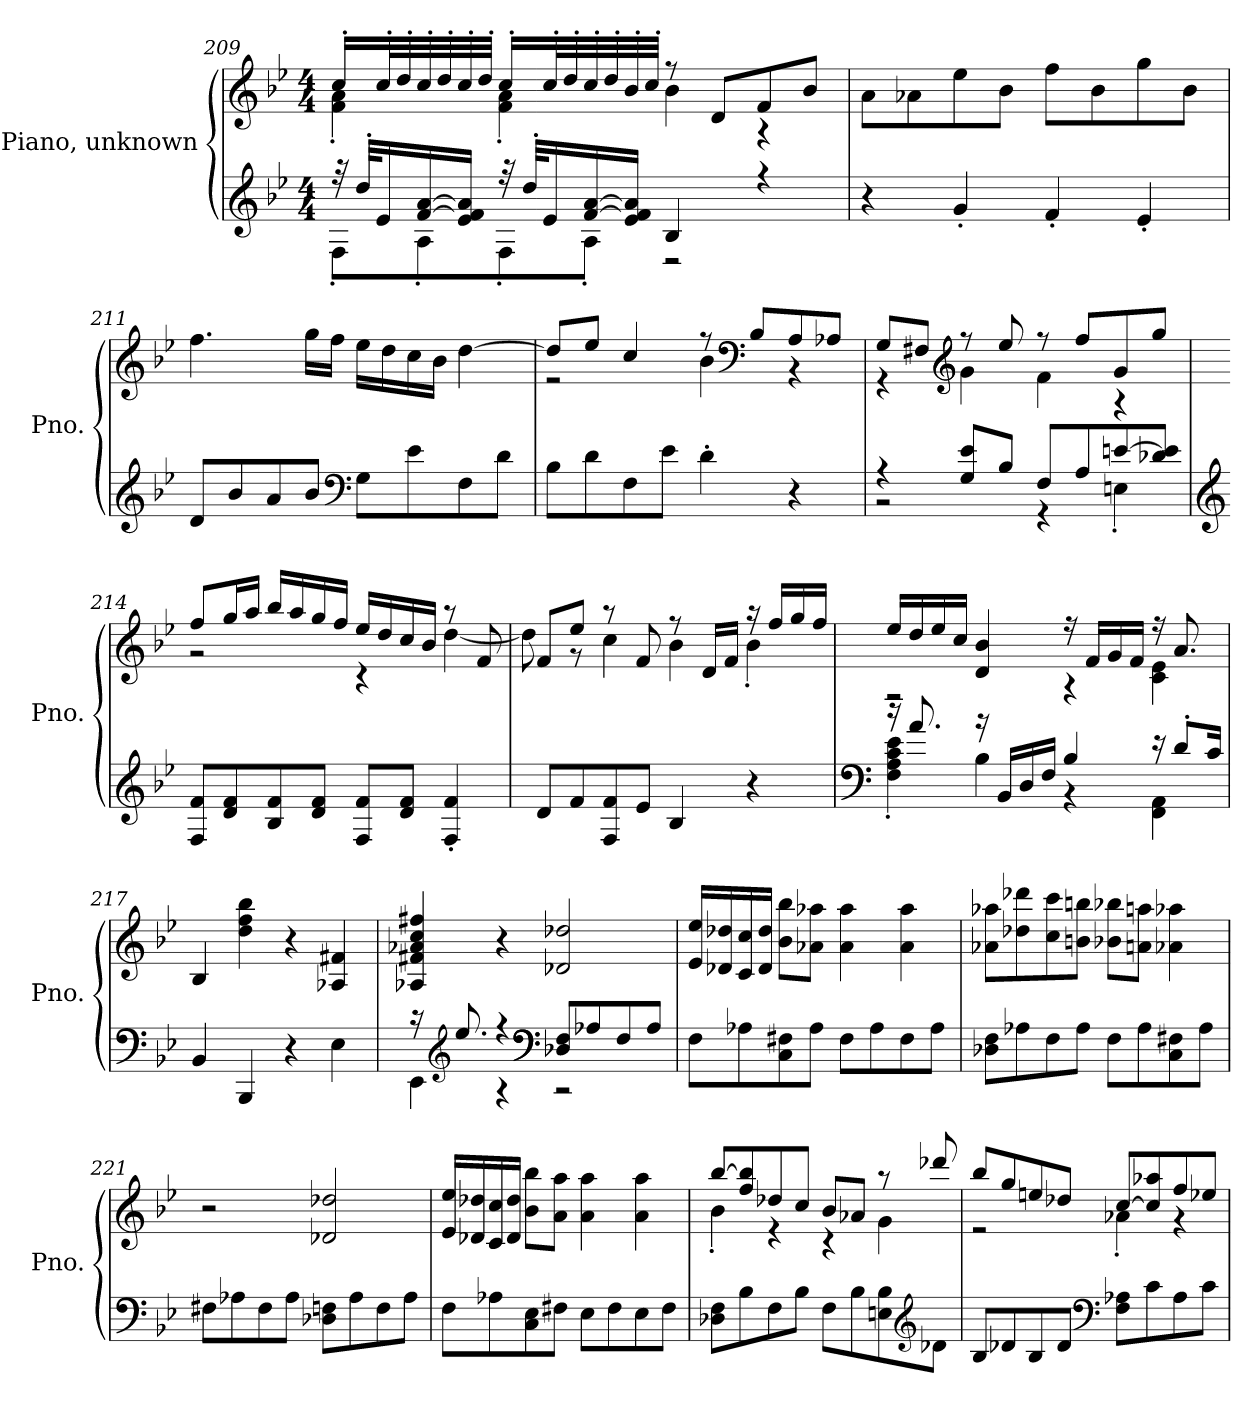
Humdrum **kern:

**kern	**kern
*part1	*part1
*staff2	*staff1
*I"Piano, unknown	*
*I'Pno.	*
!!LO:LB:g=z
*clefG2	*clefG2
*k[b-e-]	*k[b-e-]
*M4/4	*M4/4
=209	=209
*^	*^
32r	8F'\L	16cc'/LL	4f\' 4a\'
32dd'/KLL	.	.	.
16e-/	.	32cc'/L	.
.	.	32dd'/	.
[16f/ [16a/	8A'\	32cc'/	.
.	.	32dd'/	.
16e-/ 16f/] 16a/]JJ	.	32cc'/	.
.	.	32dd'/JJJ	.
32r	8F'\	16cc'/LL	4f\' 4a\'
32dd'/KLL	.	.	.
16e-/	.	32cc'/L	.
.	.	32dd'/	.
[16f/ [16a/	8A'\J	32cc'/	.
.	.	32dd'/	.
16e-/ 16f/] 16a/]JJ	.	32b-'/	.
.	.	32cc'/JJJ	.
4B-/	2r	8r	4b-\
.	.	8d/L	.
4r	.	8f/	4r
.	.	8b-/J	.
*v	*v	*	*
*	*v	*v
=210	=210
4r	8a\L
.	8a-X\
4g'/	8ee-\
.	8b-\J
4f'/	8ff\L
.	8b-\
4e-'/	8gg\
.	8b-\J
=211	=211
8d/L	4.ff\
8b-/	.
8a/	.
8b-/J	16gg\LL
.	16ff\JJ
*clefF4	*
8G\L	16ee-\LL
.	16dd\
8e-\	16cc\
.	16b-\JJ
8F\	[4dd\
8d\J	.
!!LO:LB:g=z
=212	=212
*	*^
8B-\L	8dd/L]	2r
8d\	8ee-/J	.
8F\	4cc/	.
8e-\J	.	.
4d'\	8r	4b-\
*	*clefF4	*
.	8B-/L	.
4r	8A/	4r
.	8A-X/J	.
=213	=213	=213
*^	*	*
4r	2r	8G/L	4r
.	.	8F#X/J	.
*	*	*clefG2	*
8G/ 8e-/L	.	8r	4g\
8B-/J	.	8ee-/	.
8F/L	4r	8r	4f\
8A/	.	8ff/L	.
[8en/	4En'\	8g/	4r
8d-X/ 8e/]J	.	8gg/J	.
*v	*v	*	*
=214	=214	=214
*clefG2	*	*
8F/ 8f/L	8ff/L	2r
8d/ 8f/	16gg/L	.
.	16aa/JJ	.
8B-/ 8f/	16bb-/LL	.
.	16aa/	.
8d/ 8f/J	16gg/	.
.	16ff/JJ	.
8F/ 8f/L	16ee-/LL	4r
.	16dd/	.
8d/ 8f/J	16cc/	.
.	16b-/JJ	.
4F/' 4f/'	8r	[4dd\
.	8f/	.
!!LO:LB:g=z	!!
=215	=215	=215
8d/L	8f/L	8dd\]
8f/	8ee-/J	8r
8F/ 8f/	8r	4cc\
8e-/J	8f/	.
4B-/	8r	4b-\
.	16d/LL	.
.	16f/JJ	.
4r	16r	4b-'\
.	16ff/LL	.
.	16gg/	.
.	16ff/JJ	.
=216	=216	=216
*clefF4	*	*
*^	*	*
16r	4F\' 4A\' 4c\' 4e-\'	16ee-/LL	2r
8.a/	.	16dd/	.
.	.	16ee-/	.
.	.	16cc/JJ	.
16r	4B-\	4d/ 4b-/	.
16BB-/LL	.	.	.
16D/	.	.	.
16F/JJ	.	.	.
4B-/	4r	16r	4r
.	.	16f/LL	.
.	.	16g/	.
.	.	16f/JJ	.
16r	4FF\ 4AA\	16r	4c\ 4e-\
8d'/L	.	8.a/	.
16c/Jk	.	.	.
*v	*v	*	*
*	*v	*v
=217	=217
4BB-/	4B-/
4BBB-/	4dd\ 4ff\ 4bb-\
4r	4r
4E-\	4A-X/ 4f#X/
!!LO:PB:g=z
=218	=218
*^	*
16r	4EE-\	4A-X/ 4f#X/ 4a-X/ 4cc/ 4ff#X/
*clefG2	*	*
8.ee-/	.	.
4r	4r	4r
*clefF4	*	*
8D-X/ 8F/L	2r	2d-X/ 2dd-X/
8A-X/	.	.
8F/	.	.
8A-/J	.	.
*v	*v	*
=219	=219
8F\L	16e-/ 16ee-/LL
.	16d-X/ 16dd-X/
8A-X\	16c/ 16cc/
.	16d-/ 16dd-/JJ
8C\ 8F#X\	8b-\ 8bb-\L
8A-\J	8a-X\ 8aa-X\J
8F#\L	4a-\ 4aa-\
8A-\	.
8F#\	4a-\ 4aa-\
8A-\J	.
=220	=220
8D-X\ 8F\L	8a-X\ 8aa-X\L
8A-X\	8dd-X\ 8ddd-X\
8F\	8cc\ 8ccc\
8A-\J	8bn\ 8bbn\J
8F\L	8b-X\ 8bb-X\L
8A-\	8an\ 8aan\J
8C\ 8F#X\	4a-X\ 4aa-X\
8A-\J	.
!!LO:LB:g=z
=221	=221
8F#X\L	2r
8A-X\	.
8F#\	.
8A-\J	.
8D-X\ 8Fn\L	2d-X/ 2dd-X/
8A-\	.
8F\	.
8A-\J	.
=222	=222
8F\L	16e-/ 16ee-/LL
.	16d-X/ 16dd-X/
8A-X\	16c/ 16cc/
.	16d-/ 16dd-/JJ
8C\ 8E-\	8b-\ 8bb-\L
8F#X\J	8a\ 8aa\J
8E-\L	4a\ 4aa\
8F#\	.
8E-\	4a\ 4aa\
8F#\J	.
=223	=223
*	*^
8D-X\ 8F\L	[8bb-/L	4b-'\
8B-\	8ff/ 8bb-/]	.
8F\	8dd-X/	4r
8B-\J	8cc/J	.
8F\L	8b-/L	4r
8B-\	8a-X/J	.
8En\ 8B-\	8r	4g\
*clefG2	*	*
8d-X\J	8ddd-X/	.
!!LO:LB:g=z	!!
=224	=224	=224
8B-/L	8bb-/L	2r
8d-X/	8gg/	.
8B-/	8een/	.
8d-/J	8dd-X/J	.
*clefF4	*	*
8F\ 8A-X\L	[8cc/L	4a-X'\
8c\	8cc/] 8aa-X/	.
8A-\	8ff/	4r
8c\J	8ee-X/J	.
*	*v	*v
=	=
*-	*-
